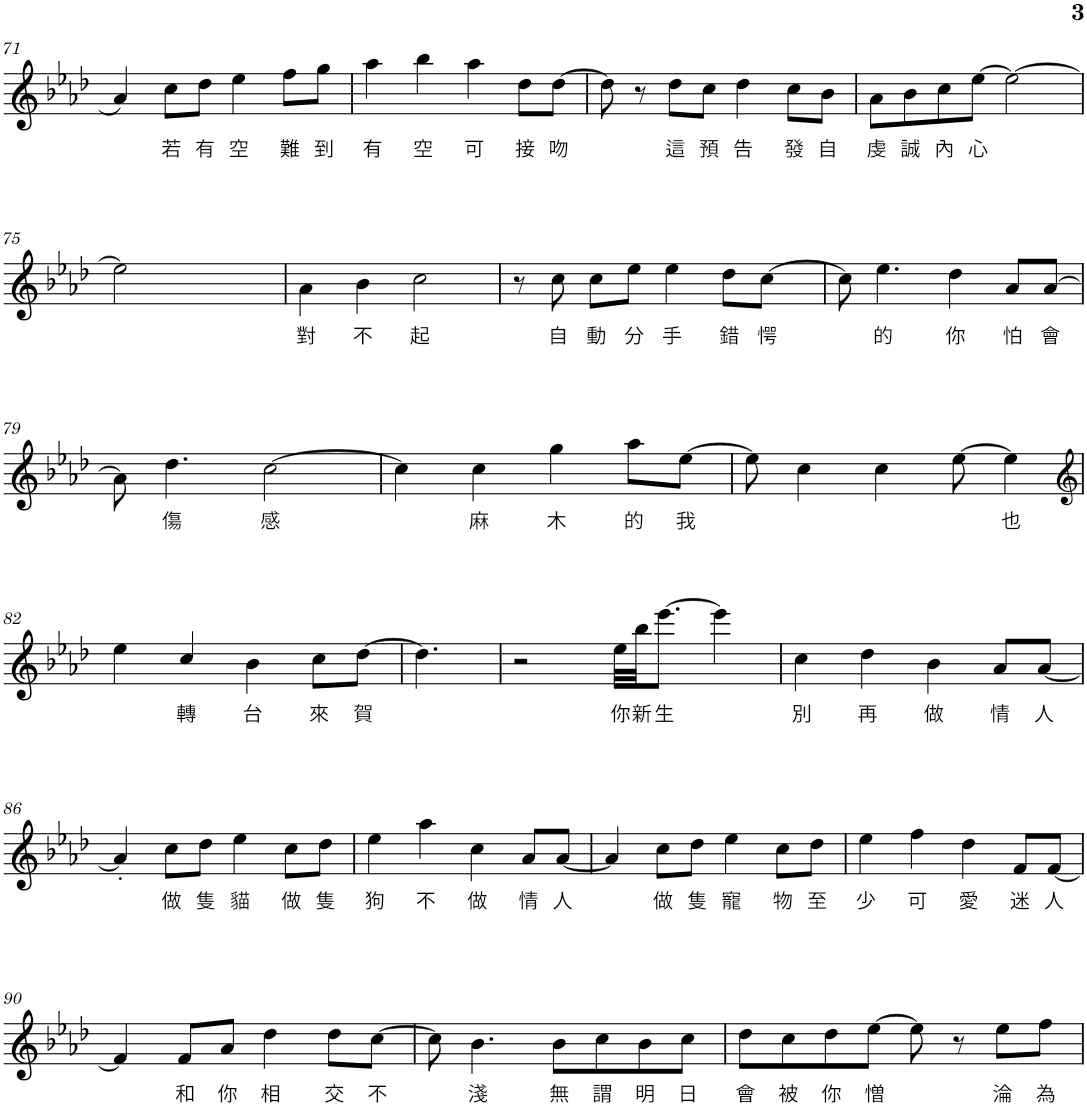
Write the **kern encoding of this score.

**kern	**text
*part1	*part1
*staff1	*staff1
*I"Piano	*
*I'Pno.	*
!!LO:PB:g=z
*clefG2	*
*k[b-e-a-d-]	*
=71	=71
4a-/	.
!	!LO:LY:b
8cc\L	若
!	!LO:LY:b
8dd-\J	有
!	!LO:LY:b
4ee-\	空
!	!LO:LY:b
8ff\L	難
!	!LO:LY:b
8gg\J	到
=72	=72
!	!LO:LY:b
4aa-\	有
!	!LO:LY:b
4bb-\	空
!	!LO:LY:b
4aa-\	可
!	!LO:LY:b
8dd-\L	接
!	!LO:LY:b
[>8dd-\J	吻
=73	=73
8dd-\]	.
8r	.
!	!LO:LY:b
8dd-\L	這
!	!LO:LY:b
8cc\J	預
!	!LO:LY:b
4dd-\	告
!	!LO:LY:b
8cc\L	發
!	!LO:LY:b
8b-\J	自
=74	=74
!	!LO:LY:b
8a-\L	虔
!	!LO:LY:b
8b-\	誠
!	!LO:LY:b
8cc\	內
!	!LO:LY:b
[>8ee-\J	心
2ee-\_	.
!!LO:LB:g=z
=75	=75
2ee-\]	.
2ryy	.
=76	=76
!	!LO:LY:b
4a-\	對
!	!LO:LY:b
4b-\	不
!	!LO:LY:b
2cc\	起
=77	=77
8r	.
!	!LO:LY:b
8cc\	自
!	!LO:LY:b
8cc\L	動
!	!LO:LY:b
8ee-\J	分
!	!LO:LY:b
4ee-\	手
!	!LO:LY:b
8dd-\L	錯
!	!LO:LY:b
[>8cc\J	愕
16ryy	.
=78	=78
8cc\]	.
!	!LO:LY:b
4.ee-\	的
!	!LO:LY:b
4dd-\	你
!	!LO:LY:b
8a-/L	怕
!	!LO:LY:b
[8a-/J	會
!!LO:LB:g=z
=79	=79
8a-\]	.
!	!LO:LY:b
4.dd-\	傷
!	!LO:LY:b
[>2cc\	感
=80	=80
4cc\]	.
!	!LO:LY:b
4cc\	麻
!	!LO:LY:b
4gg\	木
!	!LO:LY:b
8aa-\L	的
!	!LO:LY:b
[>8ee-\J	我
=81	=81
8ee-\]	.
4cc\	.
4cc\	.
[8ee-\	.
!	!LO:LY:b
4ee-\]	也
!!LO:LB:g=z
=82	=82
*clefG2	*
4ee-\	.
!	!LO:LY:b
4cc/	轉
!	!LO:LY:b
4b-\	台
!	!LO:LY:b
8cc\L	來
!	!LO:LY:b
[>8dd-\J	賀
=83	=83
4.dd-\]	.
=84	=84
2r	.
!	!LO:LY:b
32ee-\LLL	你
!	!LO:LY:b
32bb-\JJ	新
!	!LO:LY:b
[>8.eee-\J	生
4eee-\]	.
=85	=85
!	!LO:LY:b
4cc\	別
!	!LO:LY:b
4dd-\	再
!	!LO:LY:b
4b-\	做
!	!LO:LY:b
8a-/L	情
!	!LO:LY:b
[8a-/J	人
!!LO:LB:g=z
=86	=86
4a-'/]	.
!	!LO:LY:b
8cc\L	做
!	!LO:LY:b
8dd-\J	隻
!	!LO:LY:b
4ee-\	貓
!	!LO:LY:b
8cc\L	做
!	!LO:LY:b
8dd-\J	隻
=87	=87
!	!LO:LY:b
4ee-\	狗
!	!LO:LY:b
4aa-\	不
!	!LO:LY:b
4cc\	做
!	!LO:LY:b
8a-/L	情
!	!LO:LY:b
[<8a-/J	人
=88	=88
4a-/]	.
!	!LO:LY:b
8cc\L	做
!	!LO:LY:b
8dd-\J	隻
!	!LO:LY:b
4ee-\	寵
!	!LO:LY:b
8cc\L	物
!	!LO:LY:b
8dd-\J	至
=89	=89
!	!LO:LY:b
4ee-\	少
!	!LO:LY:b
4ff\	可
!	!LO:LY:b
4dd-\	愛
!	!LO:LY:b
8f/L	迷
!	!LO:LY:b
[8f/J	人
!!LO:LB:g=z
=90	=90
4f/]	.
!	!LO:LY:b
8f/L	和
!	!LO:LY:b
8a-/J	你
!	!LO:LY:b
4dd-\	相
!	!LO:LY:b
8dd-\L	交
!	!LO:LY:b
[8cc\J	不
=91	=91
8cc\]	.
!	!LO:LY:b
4.b-\	淺
!	!LO:LY:b
8b-\L	無
!	!LO:LY:b
8cc\	謂
!	!LO:LY:b
8b-\	明
!	!LO:LY:b
8cc\J	日
=92	=92
!	!LO:LY:b
8dd-\L	會
!	!LO:LY:b
8cc\	被
!	!LO:LY:b
8dd-\	你
!	!LO:LY:b
[>8ee-\J	憎
8ee-\]	.
8r	.
!	!LO:LY:b
8ee-\L	淪
!	!LO:LY:b
8ff\J	為
=	=
*-	*-
